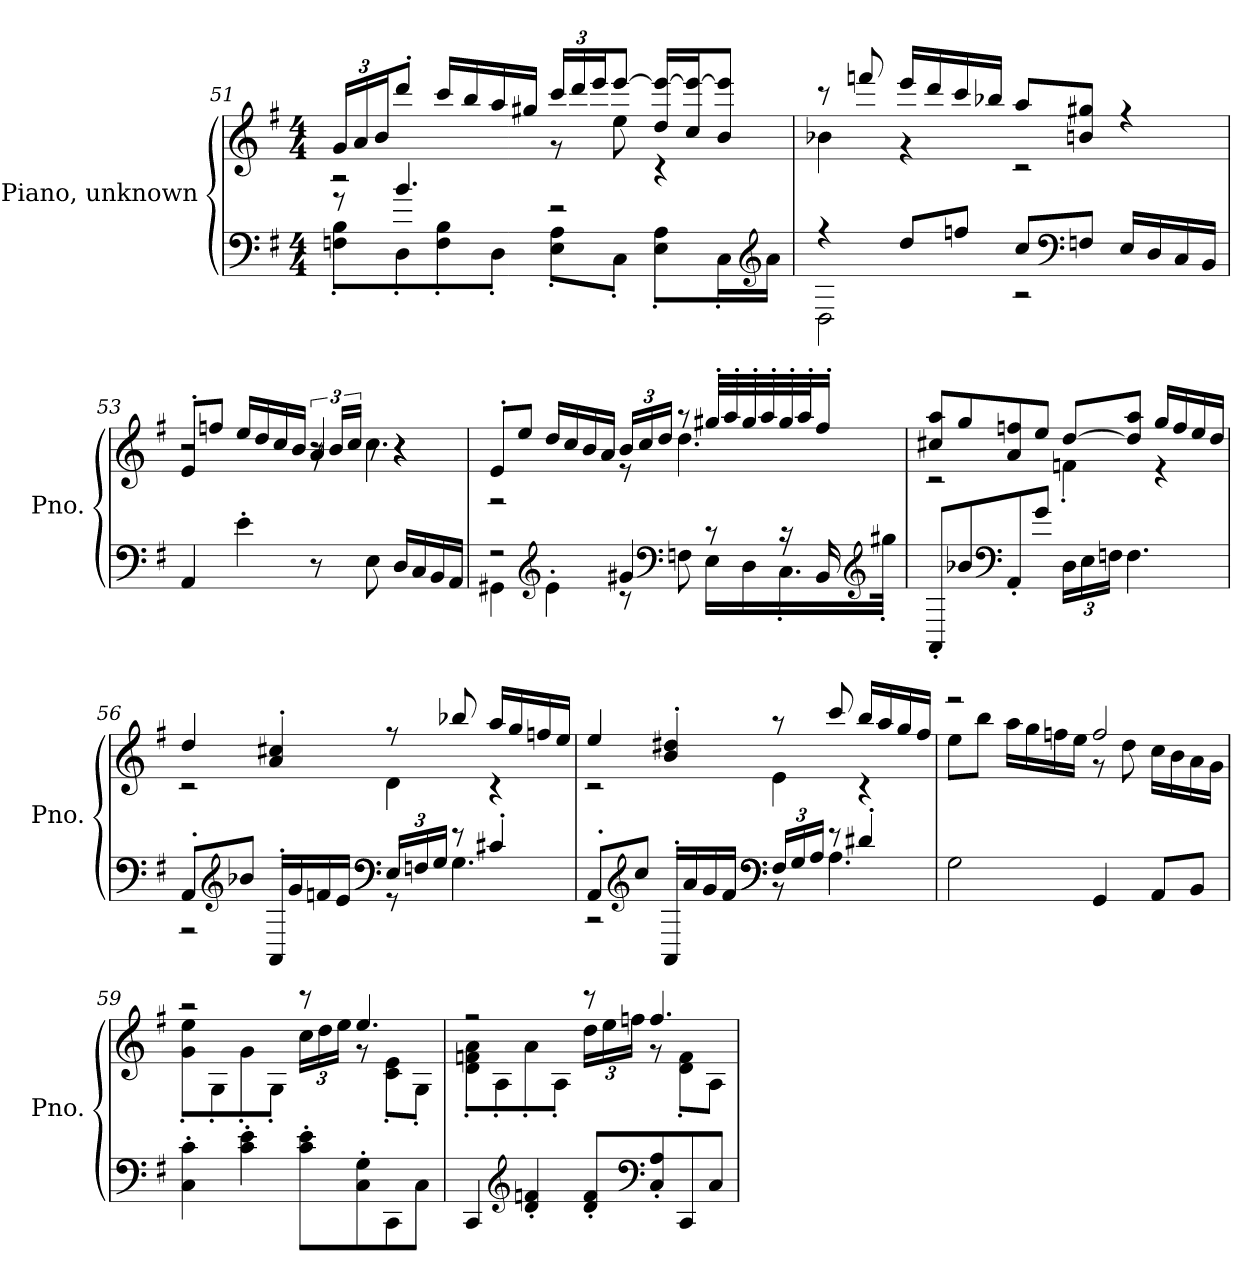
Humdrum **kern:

**kern	**kern
*part1	*part1
*staff2	*staff1
*I"Piano, unknown	*
*I'Pno.	*
*clefF4	*clefG2
*k[f#]	*k[f#]
*M4/4	*M4/4
=51	=51
*^	*
*	*	*Xbrackettup
*	*	*^
8r	8Fn\' 8B\'L	24g/LL	2r
.	.	24a/	.
.	.	24b/J	.
4.b/	8D'\	8ddd'/J	.
.	8F\' 8B\'	16ccc/LL	.
.	.	16bb/	.
.	8D'\J	16aa/	.
.	.	16gg#X/JJ	.
2r	8E\' 8A\'L	24ccc/LL	8r
.	.	24ddd/	.
.	.	24eee/J	.
.	8C'\J	[8eee/J	8ee\
.	8E\' 8A\'L	16dd/ 16eee/_LL	4r
.	.	16cc/ 16eee/_J	.
.	16C'\L	8b/ 8eee/]J	.
*clefG2	*	*	*
.	16a\JJ	.	.
!!LO:LB:g=z	!!
=52	=52	=52	=52
4r	2D\	8r	4b-X\
.	.	8fffn/	.
8dd/L	.	16eee/LL	4r
.	.	16ddd/	.
8ffn/J	.	16ccc/	.
.	.	16bb-X/JJ	.
8cc/L	2r	8aa/L	2r
*clefF4	*	*	*
8Fn/J	.	8bn/ 8gg#X/J	.
16E/LL	.	4r	.
16D/	.	.	.
16C/	.	.	.
16BB/JJ	.	.	.
*v	*v	*	*
=53	=53	=53
*	*	*^
4AA/	8e'/L	2r	2r
.	8ffn/J	.	.
4e'\	16ee/LL	.	.
.	16dd/	.	.
.	16cc/	.	.
.	16b/JJ	.	.
*	*brackettup	*	*
8r	24r	8r	4a/
.	24b/LL	.	.
.	24cc/JJ	.	.
8E\	8r	4.cc\	.
16D/LL	4r	.	4r
16C/	.	.	.
16BB/	.	.	.
16AA/JJ	.	.	.
*	*	*v	*v
!!LO:LB:g=z
=54	=54	=54
*^	*	*
2r	4GG#X\	8e'/L	2r
.	.	8ee/J	.
*clefG2	*	*	*
.	4e'\	16dd/LL	.
.	.	16cc/	.
.	.	16b/	.
.	.	16a/JJ	.
*	*	*Xbrackettup	*
4g#X/	8r	24b/LL	8r
.	.	24cc/	.
.	.	24dd/JJ	.
*clefF4	*	*	*
.	8Fn\	8r	4.dd\
8r	16E\LL	32gg#X'/LLL	.
.	.	32aa'/	.
.	16D\	32gg#'/	.
.	.	32aa'/	.
16r	16.C'\	32gg#'/	.
.	.	32aa'/J	.
16BB/	.	16ff#'/JJ	.
*clefG2	*	*	*
.	32gg#X'\JJk	.	.
*v	*v	*	*
=55	=55	=55
8AA'/L	8cc#X/ 8aa/L	2r
8b-X/	8gg/	.
*clefF4	*	*
8AA'/	8a/ 8ffn/	.
8g/J	8ee/J	.
*Xbrackettup	*	*
24D\LL	[8dd/L	4fn'\
24E\	.	.
24Fn\JJ	.	.
4.F\	8dd/] 8aa/J	.
.	16gg/LL	4r
.	16ff/	.
.	16ee/	.
.	16dd/JJ	.
!!LO:PB:g=z	!!
=56	=56	=56
*^	*	*
8AA'/L	2r	4dd/	2r
*clefG2	*	*	*
8b-X/J	.	.	.
16AA'/LL	.	4a/' 4cc#X/'	.
16g/	.	.	.
16fn/	.	.	.
16e/JJ	.	.	.
*clefF4	*	*	*
24E/LL	8r	8r	4d\
24Fn/	.	.	.
24G/JJ	.	.	.
8r	4.G\	8bb-X/	.
4c#X'/	.	16aa/LL	4r
.	.	16gg/	.
.	.	16ffn/	.
.	.	16ee/JJ	.
=57	=57	=57	=57
8AA'/L	2r	4ee/	2r
*clefG2	*	*	*
8cc/J	.	.	.
16AA'/LL	.	4b/' 4dd#X/'	.
16a/	.	.	.
16g/	.	.	.
16f#/JJ	.	.	.
*clefF4	*	*	*
24F#/LL	8r	8r	4e\
24G/	.	.	.
24A/JJ	.	.	.
8r	4.A\	8ccc/	.
4d#X'/	.	16bb/LL	4r
.	.	16aa/	.
.	.	16gg/	.
.	.	16ff#/JJ	.
*v	*v	*	*
!!LO:LB:g=z	!!
=58	=58	=58
2G\	2r	8ee\L
.	.	8bb\J
.	.	16aa\LL
.	.	16gg\
.	.	16ffn\
.	.	16ee\JJ
4GG/	2ff/	8r
.	.	8dd\
8AA/L	.	16cc\LL
.	.	16b\
8BB/J	.	16a\
.	.	16g\JJ
=59	=59	=59
4C\' 4c\'	2r	8g\' 8ee\'L
.	.	8G'\
4c\' 4e\'	.	8g'\
.	.	8G'\J
8c\' 8e\'L	8r	24cc\LL
.	.	24dd\
.	.	24ee\JJ
8C\' 8G\'	4.ee/	8r
8CC\	.	8c\' 8e\'L
8C\J	.	8G'\J
=60	=60	=60
4CC/	2r	8d\' 8fn\' 8a\'L
.	.	8A'\
*clefG2	*	*
4d/' 4fn/'	.	8a'\
.	.	8A'\J
8d/' 8f/'L	8r	24dd\LL
.	.	24ee\
.	.	24ffn\JJ
*clefF4	*	*
8C/' 8A/'	4.ff/	8r
8CC/	.	8d\' 8f\'L
8C/J	.	8A\J
*	*v	*v
=	=
*-	*-
